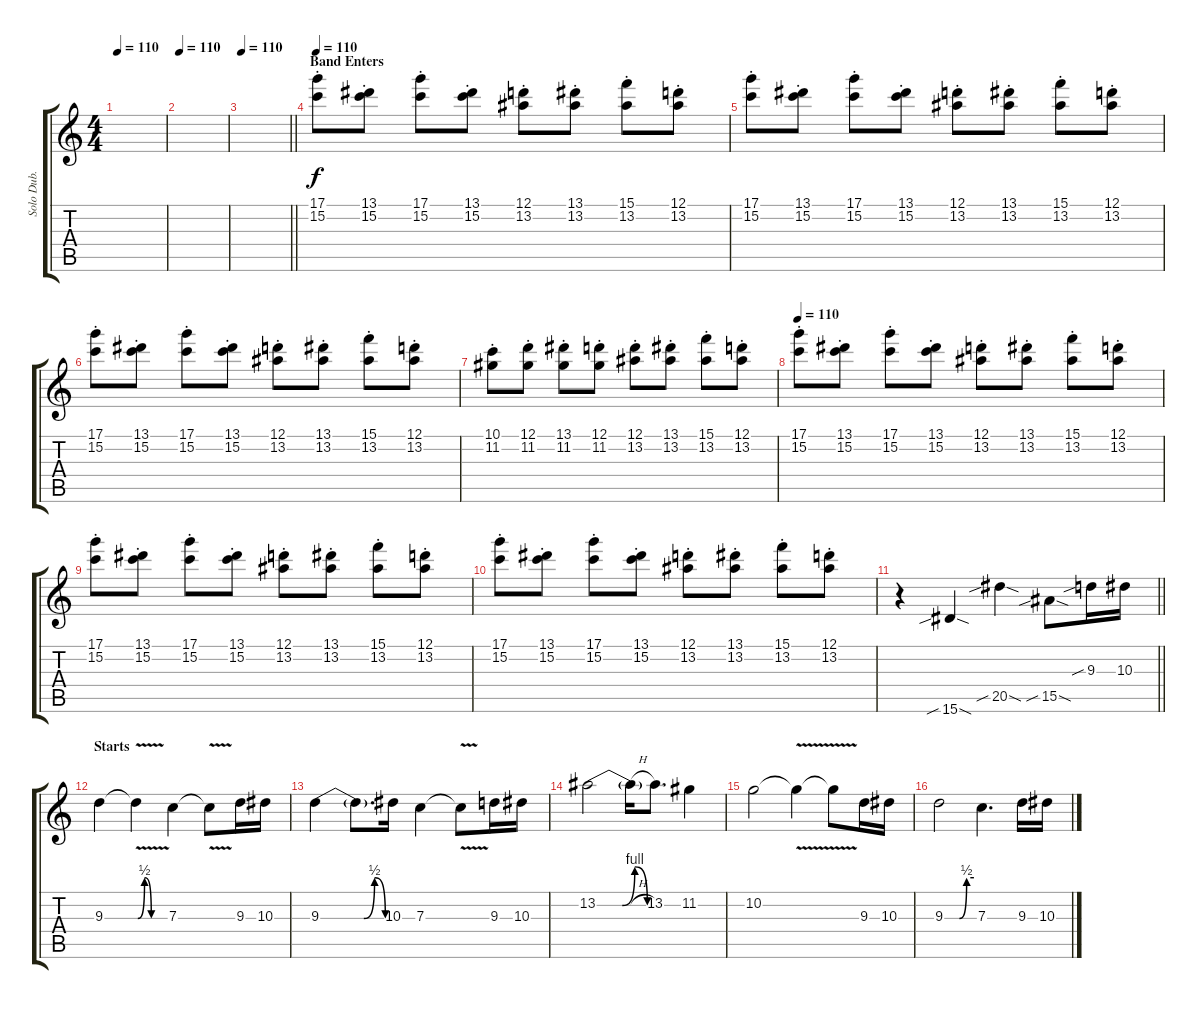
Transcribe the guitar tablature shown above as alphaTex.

\track ("Solo Dub. (in drop C)" "Solo Dub. ") {instrument distortionguitar}
\staff {score tabs}
\tuning (D4 A3 F3 C3 G2 C2) {hide}
\ts (4 4)
\tempo 110
\clef g2
\ks c
|
\tempo 110
|
\tempo 110
\barLineRight lightlight
|
\section ("" "Band Enters")
\tempo 110
(17.1{st} 15.2{st}).8 (13.1{st} 15.2{st}).8 (17.1{st} 15.2{st}).8 (13.1{st} 15.2{st}).8 (12.1{st} 13.2{st}).8 (13.1{st} 13.2{st}).8 (15.1{st} 13.2{st}).8 (12.1{st} 13.2{st}).8 |
(17.1{st} 15.2{st}).8 (13.1{st} 15.2{st}).8 (17.1{st} 15.2{st}).8 (13.1{st} 15.2{st}).8 (12.1{st} 13.2{st}).8 (13.1{st} 13.2{st}).8 (15.1{st} 13.2{st}).8 (12.1{st} 13.2{st}).8 |
(17.1{st} 15.2{st}).8 (13.1{st} 15.2{st}).8 (17.1{st} 15.2{st}).8 (13.1{st} 15.2{st}).8 (12.1{st} 13.2{st}).8 (13.1{st} 13.2{st}).8 (15.1{st} 13.2{st}).8 (12.1{st} 13.2{st}).8 |
(10.1{st} 11.2{st}).8 (12.1{st} 11.2{st}).8 (13.1{st} 11.2{st}).8 (12.1{st} 11.2{st}).8 (12.1{st} 13.2{st}).8 (13.1{st} 13.2{st}).8 (15.1{st} 13.2{st}).8 (12.1{st} 13.2{st}).8 |
\tempo 110
(17.1{st} 15.2{st}).8 (13.1{st} 15.2{st}).8 (17.1{st} 15.2{st}).8 (13.1{st} 15.2{st}).8 (12.1{st} 13.2{st}).8 (13.1{st} 13.2{st}).8 (15.1{st} 13.2{st}).8 (12.1{st} 13.2{st}).8 |
(17.1{st} 15.2{st}).8 (13.1{st} 15.2{st}).8 (17.1{st} 15.2{st}).8 (13.1{st} 15.2{st}).8 (12.1{st} 13.2{st}).8 (13.1{st} 13.2{st}).8 (15.1{st} 13.2{st}).8 (12.1{st} 13.2{st}).8 |
(17.1{st} 15.2{st}).8 (13.1{st} 15.2{st}).8 (17.1{st} 15.2{st}).8 (13.1{st} 15.2{st}).8 (12.1{st} 13.2{st}).8 (13.1{st} 13.2{st}).8 (15.1{st} 13.2{st}).8 (12.1{st} 13.2{st}).8 |
\barLineRight lightlight
r.4 15.6{sib sod}.4 20.5{sib sod}.4 15.5{sib sod}.8 9.3{sib}.16 10.3.16 |
\section ("" "Starts")
9.3.4 9.3{be (custom 0 0 15 2 30 0 60 0) v t}.4 7.3.4 7.3{v t}.8 9.3.16 10.3.16 |
9.3{be (custom 0 0 40 0 50 2 60 0)}.4 9.3{t}.8{d} 10.3.16 7.3.4 7.3{v t}.8 9.3.16 10.3.16 |
13.2{be (custom 0 0 30 0 45 4 60 0)}.2 13.2{h t}.16 13.2.8{d} 11.2.4 |
10.2.2 10.2{v t}.4 10.2{t}.8 9.3.16 10.3.16 |
9.3{be (custom 0 0 30 0 45 2 60 2)}.2 7.3.4{d} 9.3.16 10.3.16
